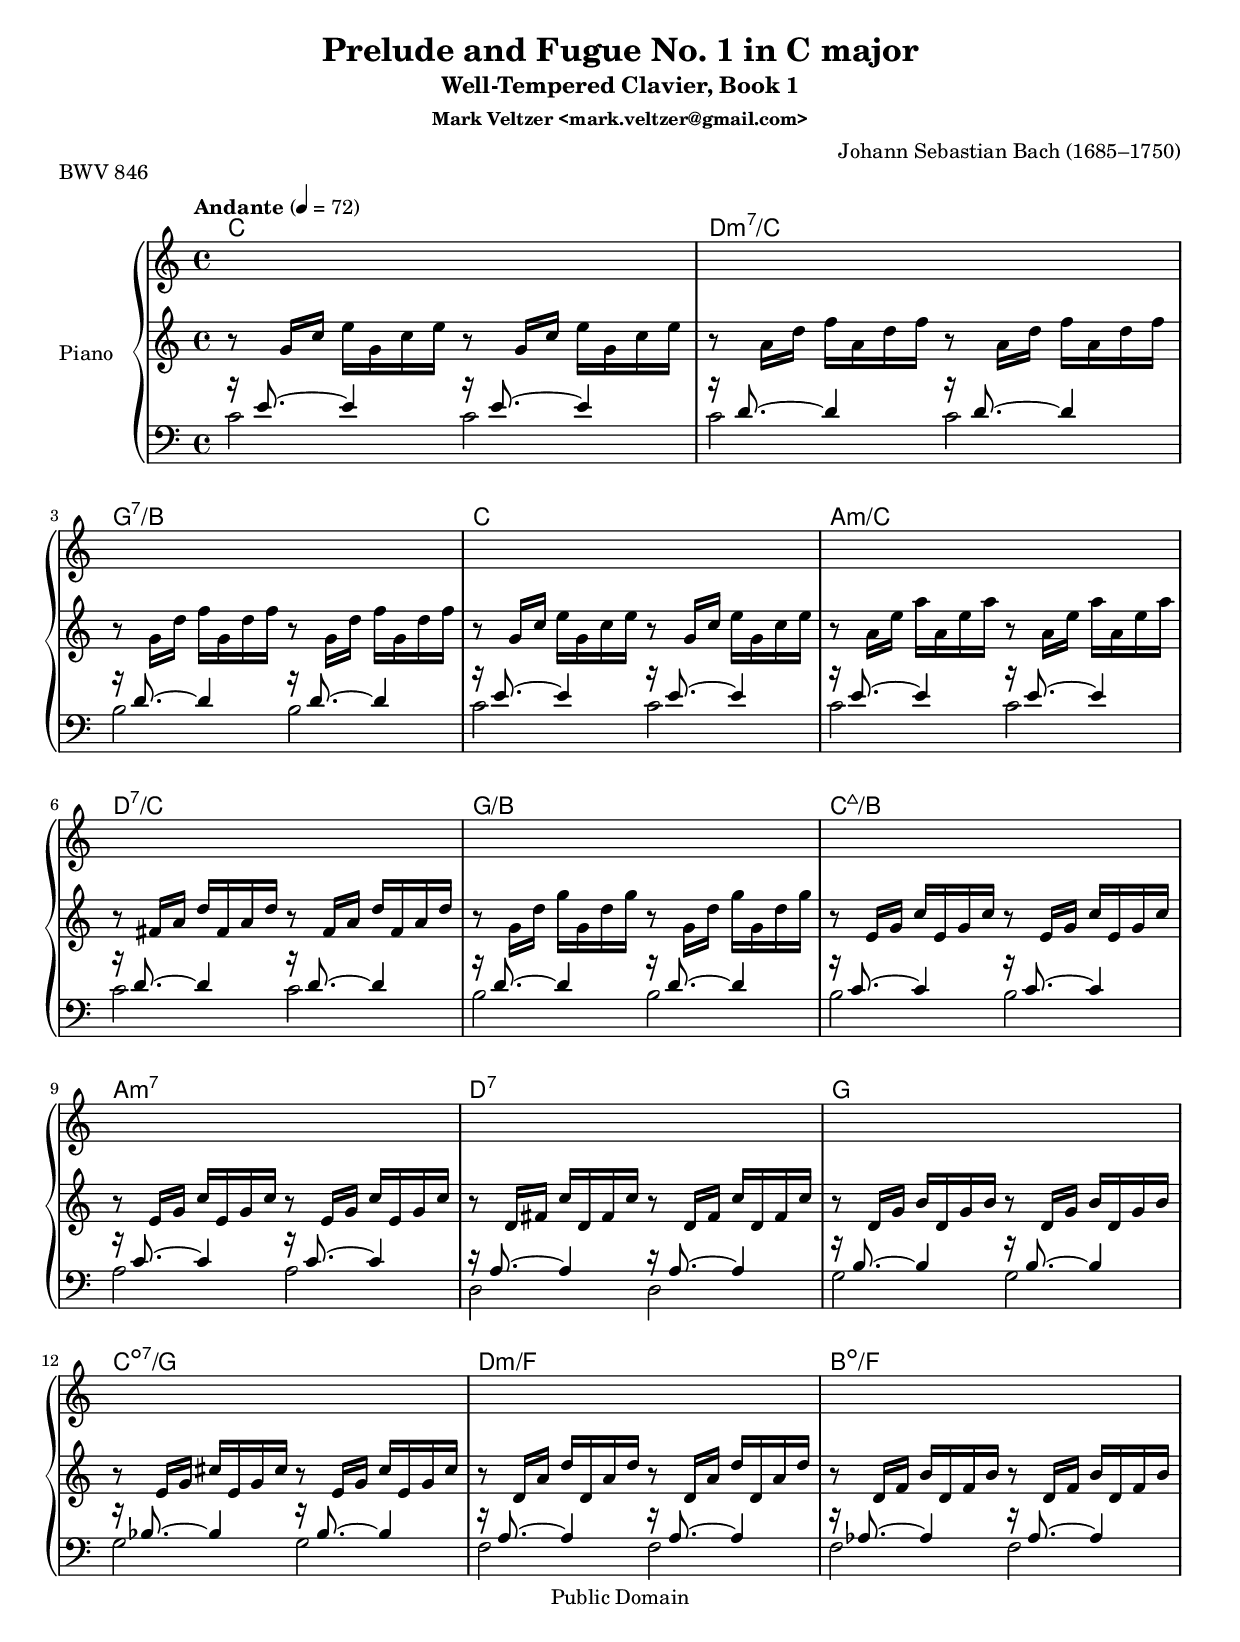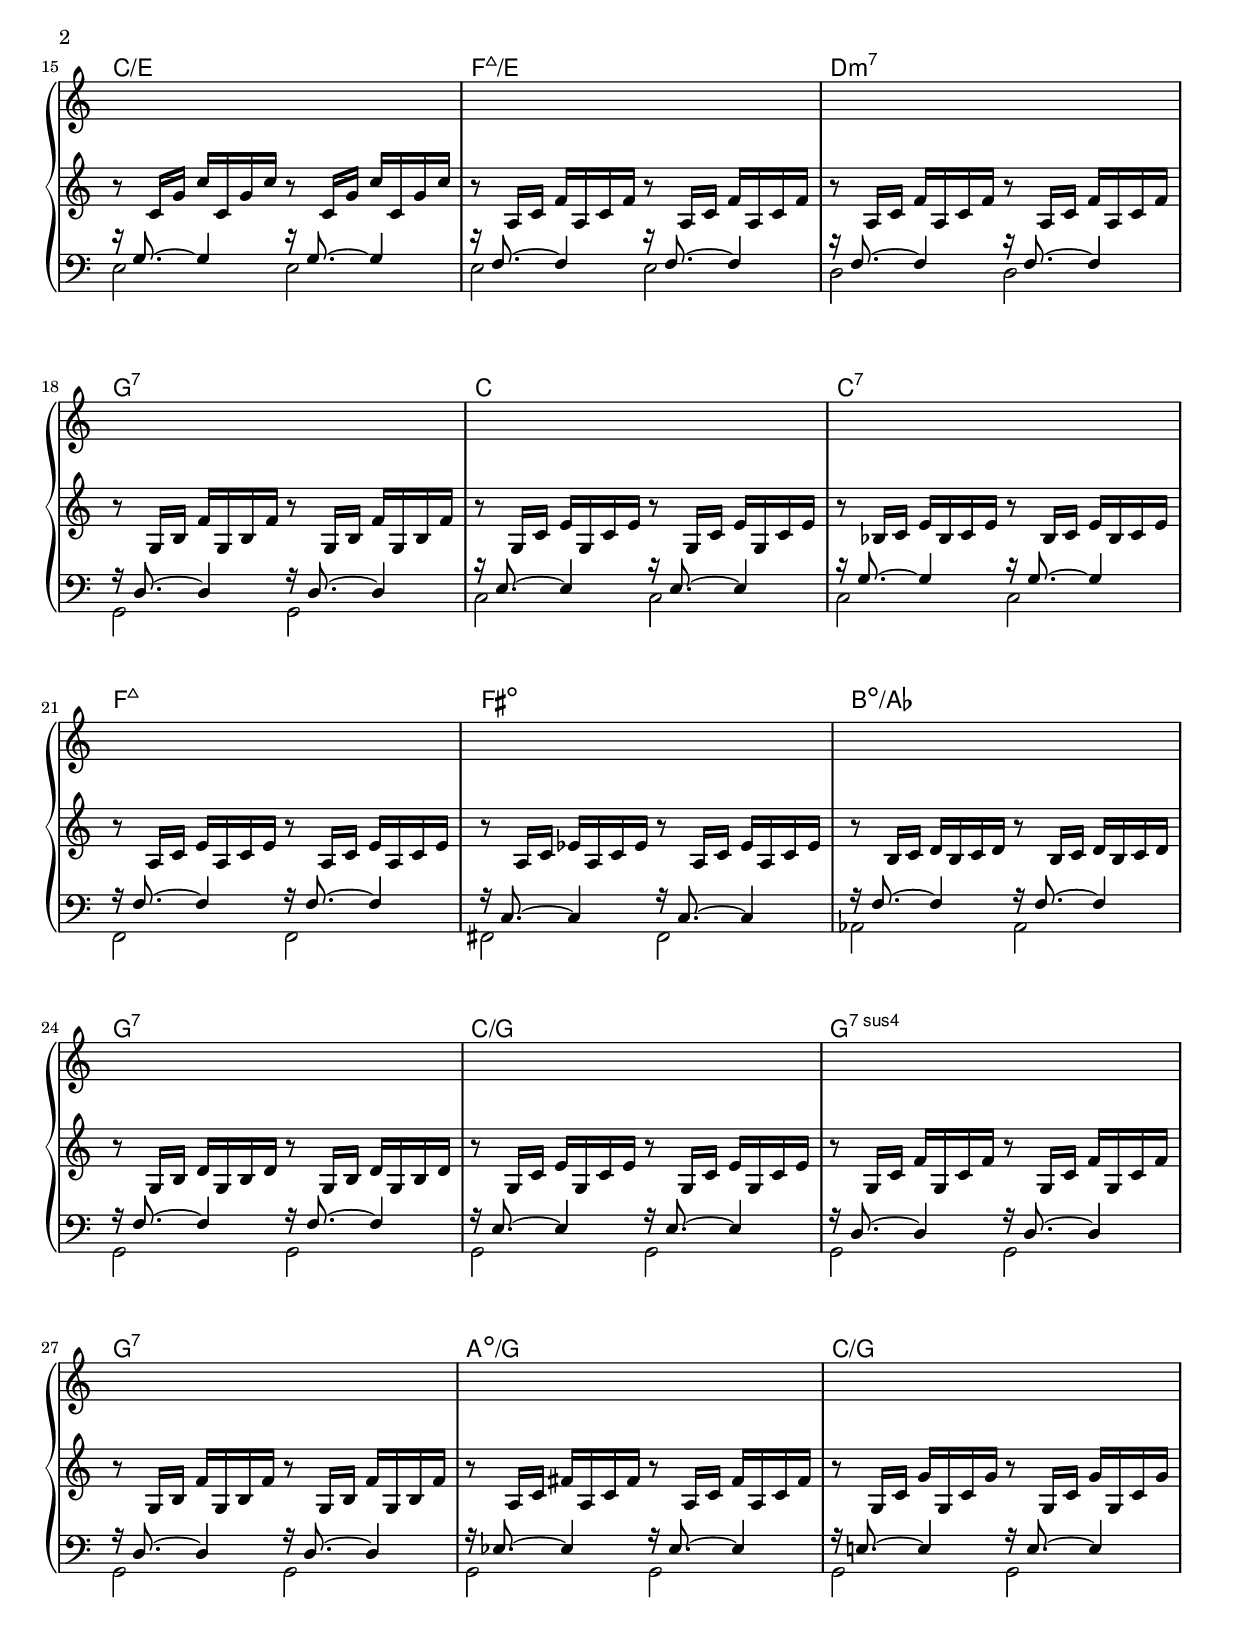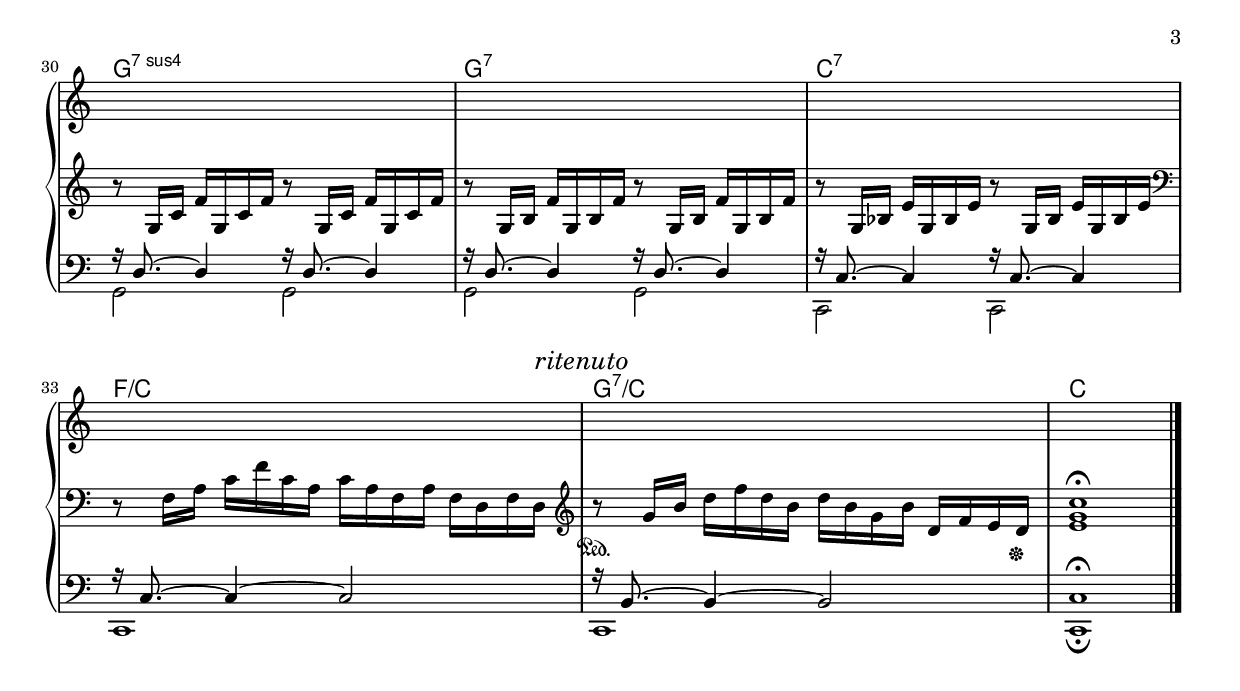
\include "src/include/common.lyi"
\header {
	title="Prelude and Fugue No. 1 in C major"
	subtitle="Well-Tempered Clavier, Book 1"
	composer="Johann Sebastian Bach (1685–1750)"
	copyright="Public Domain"
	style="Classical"
	piece="BWV 846"
	remark="Taken from Shlomo Gronichs book"
	poet=""

	completion="5"
	uuid="562ae904-a664-11df-9e85-0019d11e5a41"
}
%{
	NOTES:
		- this tune is an example of how to create different outputs for midi and
		printing. This could be required for several reasons:
		- you may want chord names to appear in the print but not be heard in the midi.
		- you may want the midi to unfold the voltas (play them correctly that is) while
		in the print the voltas should appear unfolded to keep the print small and
		comprehensible.
	TODO:
%}

myChords=\chordmode {
	\startChords

	\startSong

	%% there is no need to worry about which instrument plays the chords
	%% since they will not be heard...

	c1 | d:m7/c | g:7/b | c |
	a:m/c | d:7/c | g/b | c:maj7/b |
	a:m7 | d:7 | g | c:dim7/g |
	d:m/f | b:dim/f | c/e | f:maj7/e |
	d:m7 | g:7 | c | c:7 |
	f:maj7 | fis:dim | b:dim/aes | g:7 |
	c/g | g:sus4.7 | g:7 | a:dim/g |
	c/g | g:sus4.7 | g:7 | c:7 |
	f/c | g:7/c | c |

	\endSong

	\endChords
}
\parallelMusic #'(voiceA voiceB voiceC) {
	% Bar 1
	r8 g16 c e g, c e r8 g,16 c e g, c e |
	r16 e8.~ e4 r16 e8.~ e4 |
	c2 c |
	% Bar 2
	r8 a,16 d f a, d f r8 a,16 d f a, d f |
	r16 d8.~ d4 r16 d8.~ d4 |
	c2 c |
	% Bar 3
	r8 g,16 d' f g, d' f r8 g,16 d' f g, d' f |
	r16 d8.~ d4 r16 d8.~ d4 |
	b2 b |
	% Bar 4
	r8 g,16 c e g, c e r8 g,16 c e g, c e |
	r16 e8.~ e4 r16 e8.~ e4 |
	c2 c |
	% Bar 5
	r8 a,16 e' a a, e' a r8 a,16 e' a a, e' a |
	r16 e8.~ e4 r16 e8.~ e4 |
	c2 c |
	% Bar 6
	r8 fis,16 a d fis, a d r8 fis,16 a d fis, a d |
	r16 d8.~ d4 r16 d8.~ d4 |
	c2 c |
	% Bar 7
	r8 g,16 d' g g, d' g r8 g,16 d' g g, d' g |
	r16 d8.~ d4 r16 d8.~ d4 |
	b2 b |
	% Bar 8
	r8 e,16 g c e, g c r8 e,16 g c e, g c |
	r16 c8.~ c4 r16 c8.~ c4 |
	b2 b |
	% Bar 9
	r8 e,16 g c e, g c r8 e,16 g c e, g c |
	r16 c8.~ c4 r16 c8.~ c4 |
	a2 a |
	% Bar 10
	r8 d,16 fis c' d, fis c' r8 d,16 fis c' d, fis c' |
	r16 a8.~ a4 r16 a8.~ a4 |
	d,2 d |
	% Bar 11
	r8 d,16 g b d, g b r8 d,16 g b d, g b |
	r16 b8.~ b4 r16 b8.~ b4 |
	g2 g |
	% Bar 12
	r8 e,16 g cis e, g cis r8 e,16 g cis e, g cis |
	r16 bes8.~ bes4 r16 bes8.~ bes4 |
	g2 g |
	% Bar 13
	r8 d,16 a' d d, a' d r8 d,16 a' d d, a' d |
	r16 a8.~ a4 r16 a8.~ a4 |
	f2 f |
	% Bar 14
	r8 d,16 f b d, f b r8 d,16 f b d, f b |
	r16 aes8.~ aes4 r16 aes8.~ aes4 |
	f2 f |
	% Bar 15
	r8 c,16 g' c c, g' c r8 c,16 g' c c, g' c |
	r16 g8.~ g4 r16 g8.~ g4 |
	e2 e |
	% Bar 16
	r8 a,16 c f a, c f r8 a,16 c f a, c f |
	r16 f8.~ f4 r16 f8.~ f4 |
	e2 e |
	% Bar 17
	r8 a,16 c f a, c f r8 a,16 c f a, c f |
	r16 f8.~ f4 r16 f8.~ f4 |
	d2 d |
	% Bar 18
	r8 g,16 b f' g, b f' r8 g,16 b f' g, b f' |
	r16 d8.~ d4 r16 d8.~ d4 |
	g,2 g |
	% Bar 19
	r8 g,16 c e g, c e r8 g,16 c e g, c e |
	r16 e8.~ e4 r16 e8.~ e4 |
	c2 c |
	% Bar 20
	r8 bes16 c e bes c e r8 bes16 c e bes c e |
	r16 g8.~ g4 r16 g8.~ g4 |
	c2 c |
	% Bar 21
	r8 a,16 c e a, c e r8 a,16 c e a, c e |
	r16 f8.~ f4 r16 f8.~ f4 |
	f,2 f |
	% Bar 22
	r8 a,16 c ees a, c ees r8 a,16 c ees a, c ees |
	r16 c8.~ c4 r16 c8.~ c4 |
	fis2 fis |
	% Bar 23
	r8 b16 c d b c d r8 b16 c d b c d |
	r16 f8.~ f4 r16 f8.~ f4 |
	aes2 aes |
	% Bar 24
	r8 g,16 b d g, b d r8 g,16 b d g, b d |
	r16 f8.~ f4 r16 f8.~ f4 |
	g2 g |
	% Bar 25
	r8 g,16 c e g, c e r8 g,16 c e g, c e |
	r16 e8.~ e4 r16 e8.~ e4 |
	g2 g |
	% Bar 26
	r8 g,16 c f g, c f r8 g,16 c f g, c f |
	r16 d8.~ d4 r16 d8.~ d4 |
	g2 g |
	% Bar 27
	r8 g,16 b f' g, b f' r8 g,16 b f' g, b f' |
	r16 d8.~ d4 r16 d8.~ d4 |
	g2 g |
	% Bar 28
	r8 a,16 c fis a, c fis r8 a,16 c fis a, c fis |
	r16 ees8.~ ees4 r16 ees8.~ ees4 |
	g2 g |
	% Bar 29
	r8 g,16 c g' g, c g' r8 g,16 c g' g, c g' |
	r16 e!8.~ e4 r16 e8.~ e4 |
	g2 g |
	% Bar 30
	r8 g,16 c f g, c f r8 g,16 c f g, c f |
	r16 d8.~ d4 r16 d8.~ d4 |
	g2 g |
	% Bar 31
	r8 g,16 b f' g, b f' r8 g,16 b f' g, b f' |
	r16 d8.~ d4 r16 d8.~ d4 |
	g2 g |
	% Bar 32
	r8 g,16 bes e g, bes e r8 g,16 bes e g, bes e |
	r16 c8.~ c4 r16 c8.~ c4 |
	c,2 c |
	% Bar 33
	\clef bass r8 f,16 a c f c a c a f a f d f d |
	r16 c8.~ c4~ c2 |
	c1 |
	% Bar 34
	\mark \markup { \italic { ritenuto } } \clef treble r8\sustainOn g'16 b d f d b d b g b d, f e d \sustainOff |
	r16 b8.~ b4~ b2 |
	c1 |
	% Bar 35
	<e g c>1\fermata |
	c1\fermata |
	c1\fermata |
}
piano={
	%% This is the instrument name that will appear before the staff.
	%% it has nothing to do with the midi instrument that will be used to
	%% render this voice in midi format...
	\set PianoStaff.instrumentName = #"Piano"
	%% The tempo of the tune
	%% http://veltzer.net/blog/blog/2010/08/14/musical-tempo-table/
	\tempo "Andante" 4 = 72
	%% The instrument that will be used to render this voice in midi
	%% list of instruments can be found at
	%% http://lilypond.org/doc/v2.11/Documentation/user/lilypond/MIDI-instruments#MIDI-instruments
	\set PianoStaff.midiInstrument = #"acoustic grand"
	<<
		%% you can move voiceB from below to the treble clef if you prefer
		%% the notation not to match the hands but rather the music...
		\new Staff="up" {
			\clef treble
			<<
				\relative c''
				\voiceA
				%%\\
				%%\relative c'
				%%\voiceB
			>>
		}
		\new Staff="down" {
			\clef bass
			<<
				\relative c'
				\voiceB
				\\
				\relative c'
				\voiceC
			>>
		}
	>>
}
%% score for printing
\score {
	<<
		\new ChordNames="chords" \myChords
		\new PianoStaff = "piano" \piano
	>>
	\layout {
	}
}
%% score for midi
\score {
	<<
		\new PianoStaff = "piano" \piano
	>>
	\midi {
	}
}
